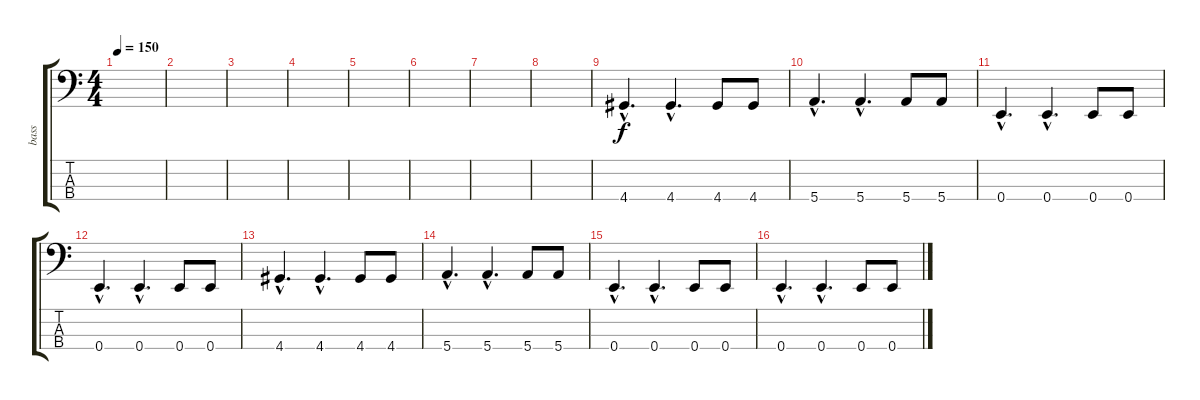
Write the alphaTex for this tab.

\track ("bass" "bass") {instrument electricbassfinger}
\staff {score tabs}
\tuning (G2 D2 A1 E1) {hide}
\ts (4 4)
\tempo 150
\clef f4
\ks c
|
|
|
|
|
|
|
|
4.4{hac}.4{d} 4.4{hac}.4{d} 4.4.8 4.4.8 |
5.4{hac}.4{d} 5.4{hac}.4{d} 5.4.8 5.4.8 |
0.4{hac}.4{d} 0.4{hac}.4{d} 0.4.8 0.4.8 |
0.4{hac}.4{d} 0.4{hac}.4{d} 0.4.8 0.4.8 |
4.4{hac}.4{d} 4.4{hac}.4{d} 4.4.8 4.4.8 |
5.4{hac}.4{d} 5.4{hac}.4{d} 5.4.8 5.4.8 |
0.4{hac}.4{d} 0.4{hac}.4{d} 0.4.8 0.4.8 |
0.4{hac}.4{d} 0.4{hac}.4{d} 0.4.8 0.4.8
